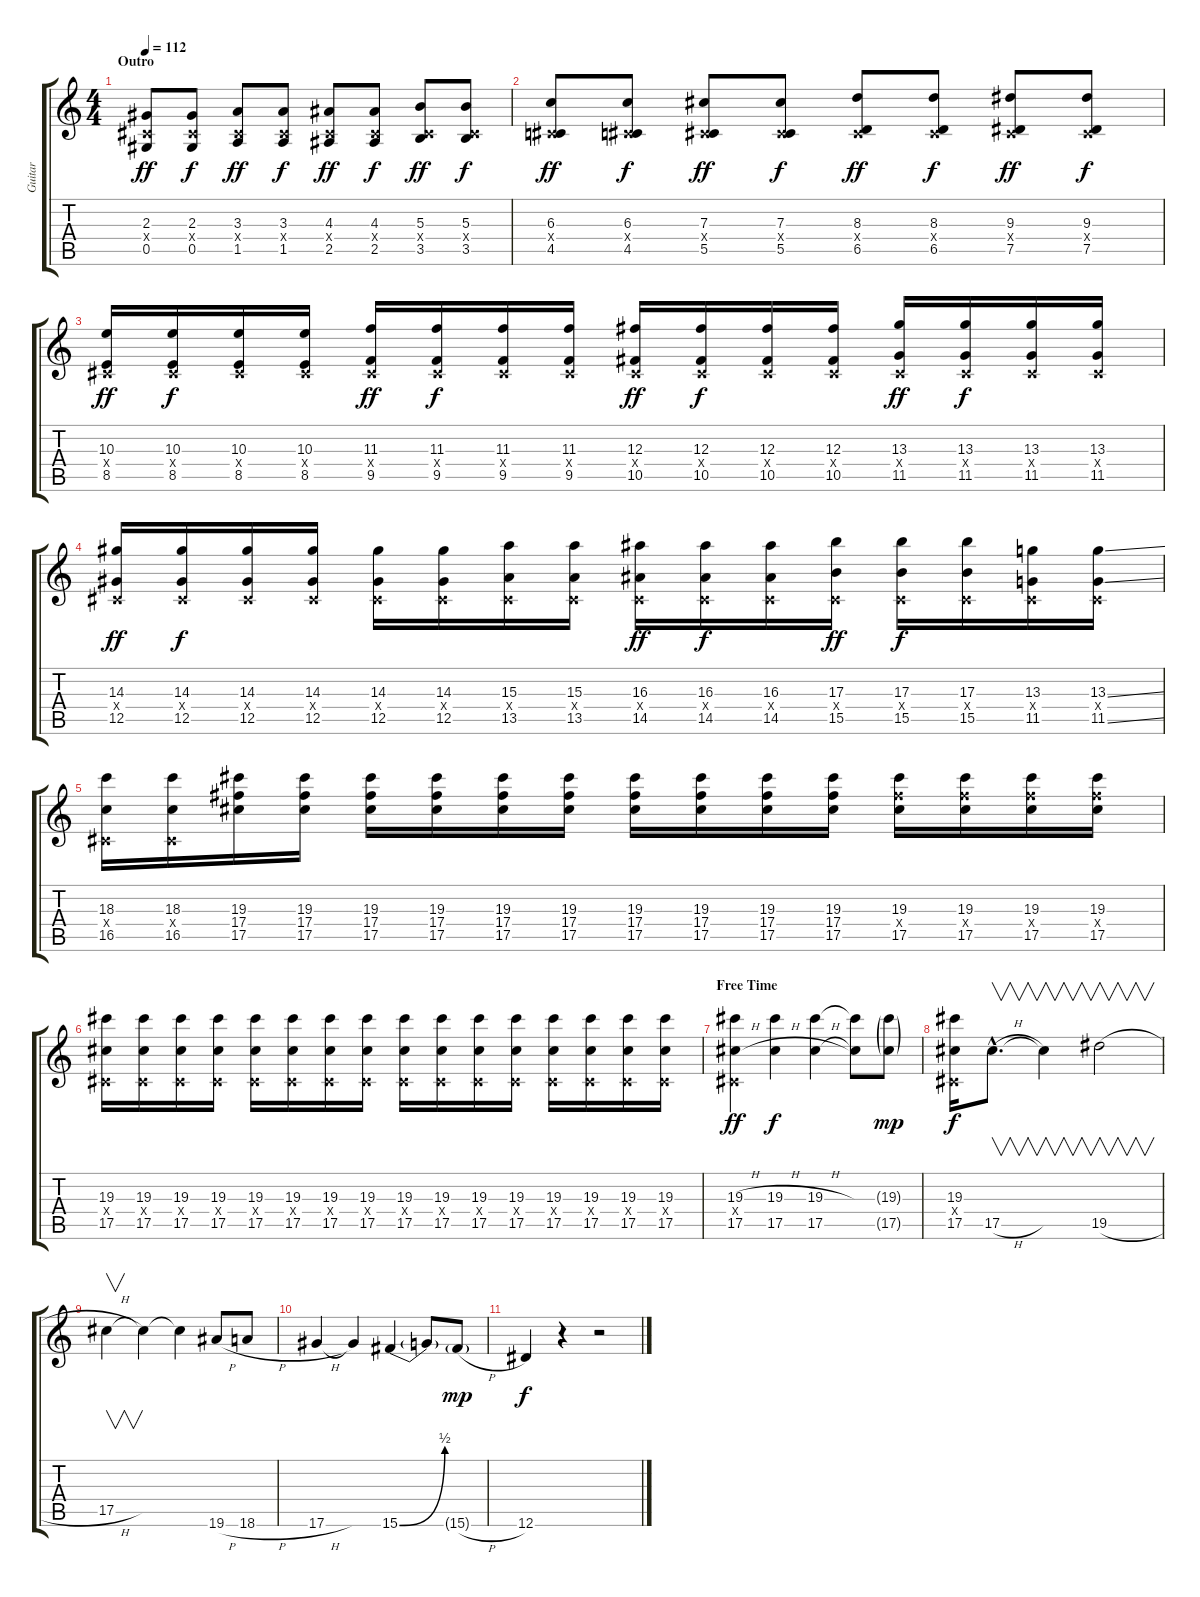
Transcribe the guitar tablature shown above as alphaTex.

\track ("Guitar" "Guitar") {instrument overdrivenguitar}
\staff {score tabs}
\tuning (Eb4 Bb3 Gb3 Db3 Ab2 Eb2) {hide}
\ts (4 4)
\section ("" "Outro")
\tempo 112
\clef g2
\ks c
(2.3 0.4{x} 0.5).8{dy ff} (2.3 0.4{x} 0.5).8{dy f} (3.3 0.4{x} 1.5).8{dy ff} (3.3 0.4{x} 1.5).8{dy f} (4.3 0.4{x} 2.5).8{dy ff} (4.3 0.4{x} 2.5).8{dy f} (5.3 0.4{x} 3.5).8{dy ff} (5.3 0.4{x} 3.5).8{dy f} |
(6.3 0.4{x} 4.5).8{dy ff} (6.3 0.4{x} 4.5).8{dy f} (7.3 0.4{x} 5.5).8{dy ff} (7.3 0.4{x} 5.5).8{dy f} (8.3 0.4{x} 6.5).8{dy ff} (8.3 0.4{x} 6.5).8{dy f} (9.3 0.4{x} 7.5).8{dy ff} (9.3 0.4{x} 7.5).8{dy f} |
(10.3 0.4{x} 8.5).16{dy ff} (10.3 0.4{x} 8.5).16{dy f} (10.3 0.4{x} 8.5).16 (10.3 0.4{x} 8.5).16 (11.3 0.4{x} 9.5).16{dy ff} (11.3 0.4{x} 9.5).16{dy f} (11.3 0.4{x} 9.5).16 (11.3 0.4{x} 9.5).16 (12.3 0.4{x} 10.5).16{dy ff} (12.3 0.4{x} 10.5).16{dy f} (12.3 0.4{x} 10.5).16 (12.3 0.4{x} 10.5).16 (13.3 0.4{x} 11.5).16{dy ff} (13.3 0.4{x} 11.5).16{dy f} (13.3 0.4{x} 11.5).16 (13.3 0.4{x} 11.5).16 |
(14.3 0.4{x} 12.5).16{dy ff} (14.3 0.4{x} 12.5).16{dy f} (14.3 0.4{x} 12.5).16 (14.3 0.4{x} 12.5).16 (14.3 0.4{x} 12.5).16 (14.3 0.4{x} 12.5).16 (15.3 0.4{x} 13.5).16 (15.3 0.4{x} 13.5).16 (16.3 0.4{x} 14.5).16{dy ff} (16.3 0.4{x} 14.5).16{dy f} (16.3 0.4{x} 14.5).16 (17.3 0.4{x} 15.5).16{dy ff} (17.3 0.4{x} 15.5).16{dy f} (17.3 0.4{x} 15.5).16 (13.3 0.4{x} 11.5).16 (13.3{ss} 0.4{x} 11.5{ss}).16 |
(18.3 0.4{x} 16.5).16 (18.3 0.4{x} 16.5).16 (19.3 17.4 17.5).16 (19.3 17.4 17.5).16 (19.3 17.4 17.5).16 (19.3 17.4 17.5).16 (19.3 17.4 17.5).16 (19.3 17.4 17.5).16 (19.3 17.4 17.5).16 (19.3 17.4 17.5).16 (19.3 17.4 17.5).16 (19.3 17.4 17.5).16 (19.3 17.4{x} 17.5).16 (19.3 17.4{x} 17.5).16 (19.3 17.4{x} 17.5).16 (19.3 17.4{x} 17.5).16 |
(19.3 0.4{x} 17.5).16 (19.3 0.4{x} 17.5).16 (19.3 0.4{x} 17.5).16 (19.3 0.4{x} 17.5).16 (19.3 0.4{x} 17.5).16 (19.3 0.4{x} 17.5).16 (19.3 0.4{x} 17.5).16 (19.3 0.4{x} 17.5).16 (19.3 0.4{x} 17.5).16 (19.3 0.4{x} 17.5).16 (19.3 0.4{x} 17.5).16 (19.3 0.4{x} 17.5).16 (19.3 0.4{x} 17.5).16 (19.3 0.4{x} 17.5).16 (19.3 0.4{x} 17.5).16 (19.3 0.4{x} 17.5).16 |
\section ("" "Free Time")
(19.3{h} 0.4{x} 17.5{h}).4{dy ff} (19.3{h} 17.5{h}).4{dy f} (19.3{h} 17.5{h}).4 (19.3{t} 17.5{t}).8 (19.3{g} 17.5{g}).8{dy mp} |
(19.3 0.4{x} 17.5).16{dy f volume 6} 17.5{h hac}.8{v d} 17.5{t}.4{v} 19.5{h}.2{v} |
17.5{h}.4{v} 17.5{t}.4 17.5{t}.4 19.6{h}.8 18.6{h}.8 |
17.6{h}.4{volume 0} 17.6{t}.4 15.6{be (bend 0 0 60 2)}.4 15.6{t}.8 15.6{h g}.8{dy mp} |
12.6.4{dy f} r.4 r.2
